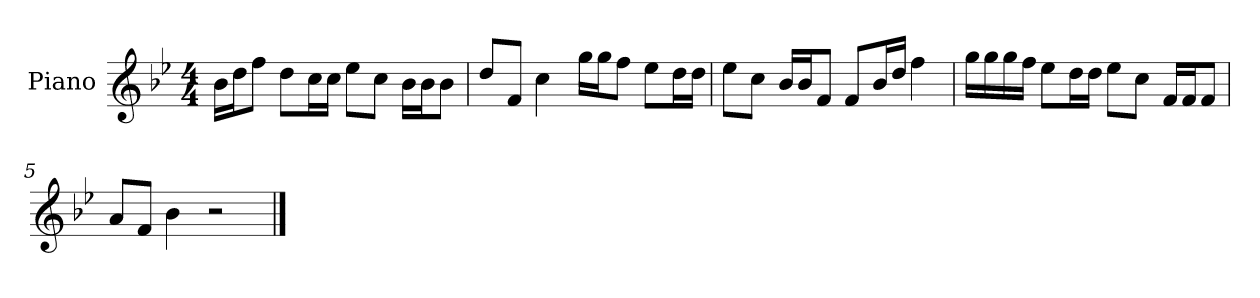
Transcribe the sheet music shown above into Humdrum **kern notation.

**kern
*part1
*staff1
*I"Piano
*I'P-no
*clefG2
*k[b-e-]
*M4/4
*MM90
=1
16b-\LL
16dd\J
8ff\J
8dd\L
16cc\L
16cc\JJ
8ee-\L
8cc\J
16b-\LL
16b-\J
8b-\J
=2
8dd/L
8f/J
4cc\
16gg\LL
16gg\J
8ff\J
8ee-\L
16dd\L
16dd\JJ
=3
8ee-\L
8cc\J
16b-/LL
16b-/J
8f/J
8f/L
16b-/L
16dd/JJ
4ff\
=4
16gg\LL
16gg\
16gg\
16ff\JJ
8ee-\L
16dd\L
16dd\JJ
8ee-\L
8cc\J
16f/LL
16f/J
8f/J
!!LO:LB:g=z
=5
8a/L
8f/J
4b-\
2r
==
*-
